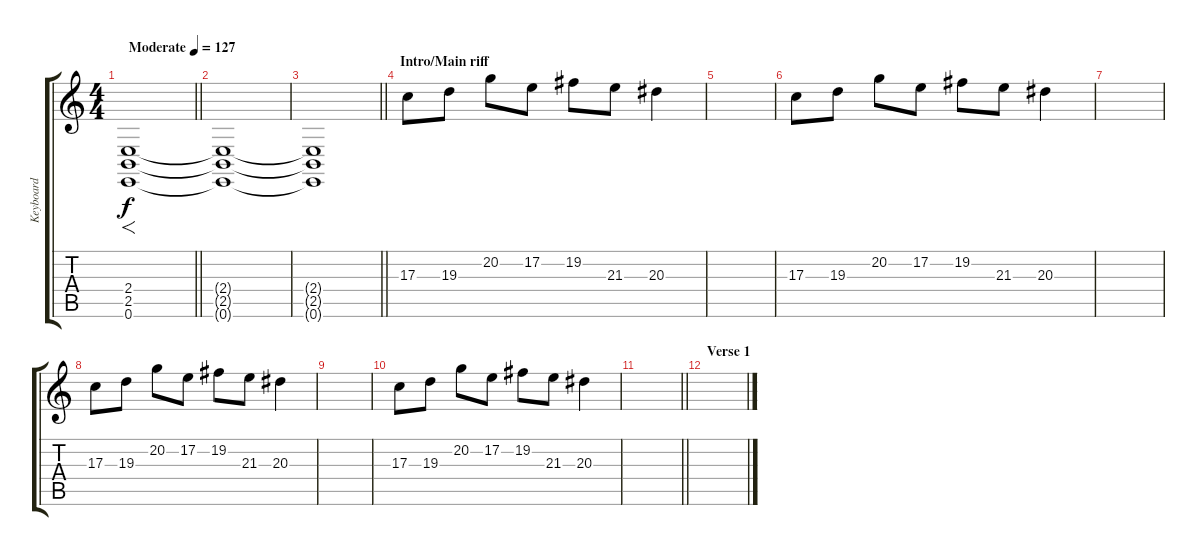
\track ("Keyboard" "Keyboard") {instrument churchorgan}
\staff {score tabs}
\tuning (E4 B3 G3 D3 A2 E2) {hide}
\ts (4 4)
\tempo (127 "Moderate")
\clef g2
\barLineRight lightlight
\ks c
(2.4 2.5 0.6).1{f dy f instrument churchorgan} |
(2.4{t} 2.5{t} 0.6{t}).1 |
\barLineRight lightlight
(2.4{t} 2.5{t} 0.6{t}).1 |
\section ("" "Intro/Main riff")
17.3.8 19.3.8 20.2.8 17.2.8 19.2.8 21.3.8 20.3.4 |
|
17.3.8 19.3.8 20.2.8 17.2.8 19.2.8 21.3.8 20.3.4 |
|
17.3.8 19.3.8 20.2.8 17.2.8 19.2.8 21.3.8 20.3.4 |
|
17.3.8 19.3.8 20.2.8 17.2.8 19.2.8 21.3.8 20.3.4 |
\barLineRight lightlight
|
\section ("" "Verse 1")
